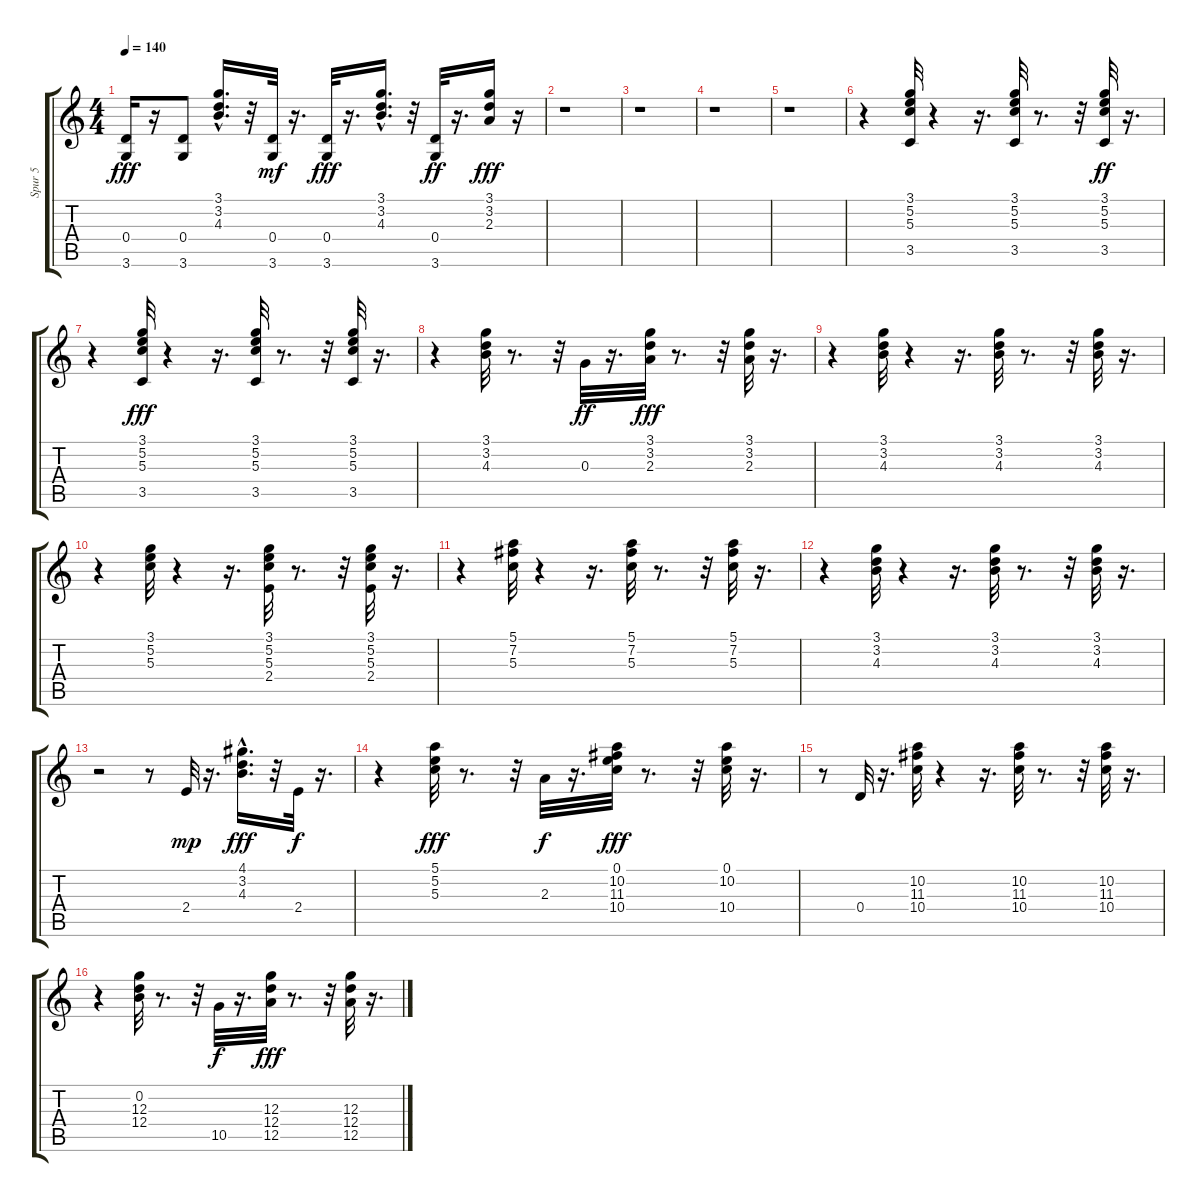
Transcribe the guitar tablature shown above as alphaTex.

\track ("Spur 5" "Spur 5") {instrument electricguitarmuted}
\staff {score tabs}
\tuning (E4 B3 G3 D3 A2 E2) {hide}
\ts (4 4)
\tempo 140
\clef g2
\ks c
(0.4 3.6).16{dy fff} r.16 (0.4 3.6).8 (3.1{hac} 3.2 4.3{hac}).16{d} r.32 (0.4 3.6).32{dy mf} r.16{d} (0.4 3.6).32{dy fff} r.16{d} (3.1{hac} 3.2 4.3).16{d} r.32 (0.4 3.6).32{dy ff} r.16{d} (3.1 3.2 2.3).16{dy fff} r.16 |
r.1 |
r.1 |
r.1 |
r.1 |
r.4 (3.1 5.2 5.3 3.5).32 r.4 r.16{d} (3.1 5.2 5.3 3.5).32 r.8{d} r.32 (3.1 5.2 5.3 3.5).32{dy ff} r.16{d} |
r.4 (3.1 5.2 5.3 3.5).32{dy fff} r.4 r.16{d} (3.1 5.2 5.3 3.5).32 r.8{d} r.32 (3.1 5.2 5.3 3.5).32 r.16{d} |
r.4 (3.1 3.2 4.3).32 r.8{d} r.32 0.3.32{dy ff} r.16{d} (3.1 3.2 2.3).32{dy fff} r.8{d} r.32 (3.1 3.2 2.3).32 r.16{d} |
r.4 (3.1 3.2 4.3).32 r.4 r.16{d} (3.1 3.2 4.3).32 r.8{d} r.32 (3.1 3.2 4.3).32 r.16{d} |
r.4 (3.1 5.2 5.3).32 r.4 r.16{d} (3.1 5.2 5.3 2.4).32 r.8{d} r.32 (3.1 5.2 5.3 2.4).32 r.16{d} |
r.4 (5.1 7.2 5.3).32 r.4 r.16{d} (5.1 7.2 5.3).32 r.8{d} r.32 (5.1 7.2 5.3).32 r.16{d} |
r.4 (3.1 3.2 4.3).32 r.4 r.16{d} (3.1 3.2 4.3).32 r.8{d} r.32 (3.1 3.2 4.3).32 r.16{d} |
r.2 r.8 2.4.32{dy mp} r.16{d} (4.1{hac} 3.2{hac} 4.3{hac}).16{d dy fff} r.32 2.4.32{dy f} r.16{d} |
r.4 (5.1 5.2 5.3).32{dy fff} r.8{d} r.32 2.3.32{dy f} r.16{d} (0.1 10.2 11.3 10.4).32{dy fff} r.8{d} r.32 (0.1 10.2 10.4).32 r.16{d} |
r.8 0.4.32 r.16{d} (10.2 11.3 10.4).32 r.4 r.16{d} (10.2 11.3 10.4).32 r.8{d} r.32 (10.2 11.3 10.4).32 r.16{d} |
r.4 (0.2 12.3 12.4).32 r.8{d} r.32 10.5.32{dy f} r.16{d} (12.3 12.4 12.5).32{dy fff} r.8{d} r.32 (12.3 12.4 12.5).32 r.16{d}
